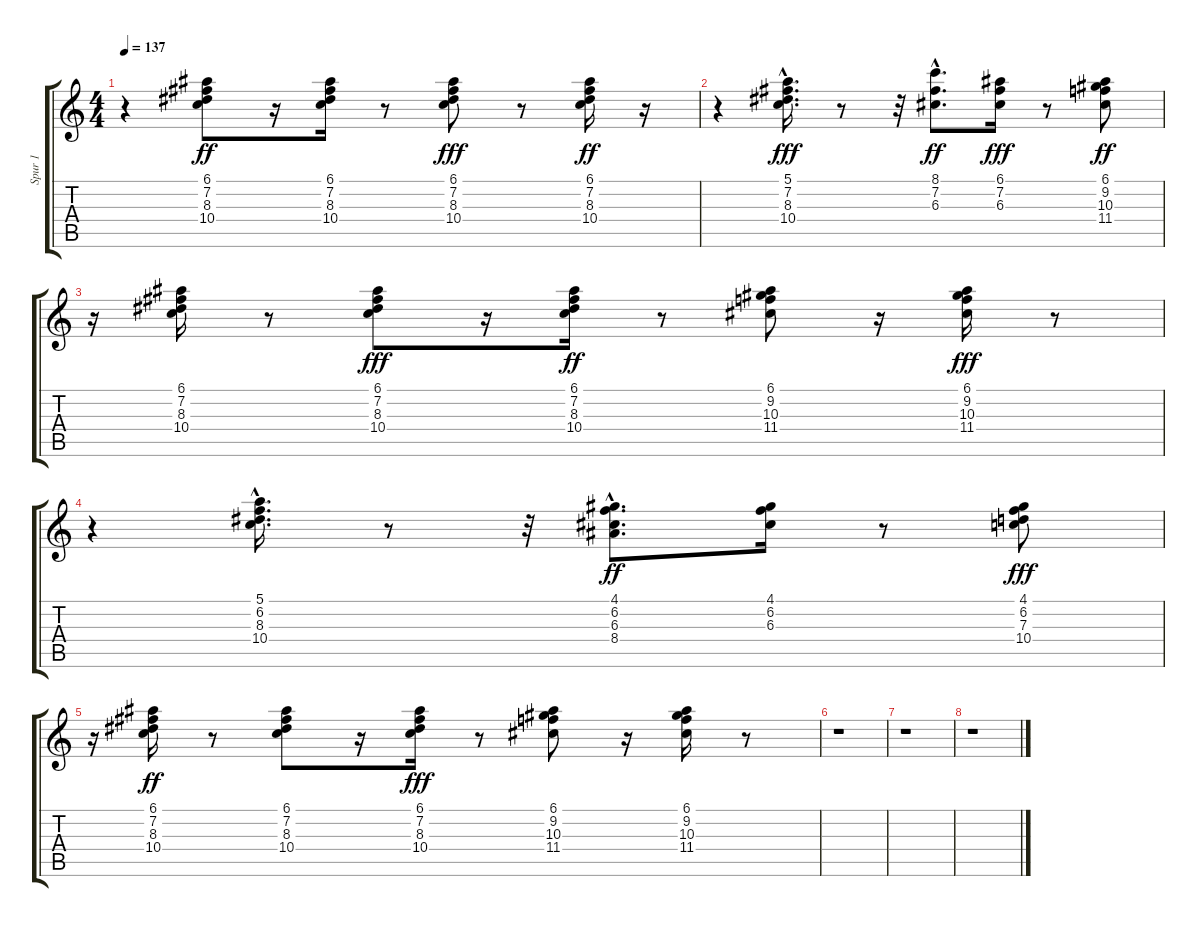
\track ("Spur 1" "Spur 1") {instrument electricguitarclean}
\staff {score tabs}
\tuning (E4 B3 G3 D3 A2 E2) {hide}
\ts (4 4)
\tempo 137
\clef g2
\ks c
r.4{dy ff} (6.1 7.2 8.3 10.4).8 r.16 (6.1 7.2 8.3 10.4).16 r.8 (6.1 7.2 8.3 10.4).8{dy fff} r.8 (6.1 7.2 8.3 10.4).16{dy ff} r.16 |
r.4 (5.1{hac} 7.2{hac} 8.3{hac} 10.4{hac}).16{d dy fff} r.8 r.32 (8.1{hac} 7.2{hac} 6.3{hac}).8{d dy ff} (6.1 7.2 6.3).16{dy fff} r.8 (6.1 9.2 10.3 11.4).8{dy ff} |
r.16 (6.1 7.2 8.3 10.4).16 r.8 (6.1 7.2 8.3 10.4).8{dy fff} r.16 (6.1 7.2 8.3 10.4).16{dy ff} r.8 (6.1 9.2 10.3 11.4).8 r.16 (6.1 9.2 10.3 11.4).16{dy fff} r.8 |
r.4 (5.1{hac} 6.2{hac} 8.3{hac} 10.4{hac}).16{d} r.8 r.32 (4.1{hac} 6.2{hac} 6.3{hac} 8.4{hac}).8{d dy ff} (4.1 6.2 6.3).16 r.8 (4.1 6.2 7.3 10.4).8{dy fff} |
r.16 (6.1 7.2 8.3 10.4).16{dy ff} r.8 (6.1 7.2 8.3 10.4).8 r.16 (6.1 7.2 8.3 10.4).16{dy fff} r.8 (6.1 9.2 10.3 11.4).8 r.16 (6.1 9.2 10.3 11.4).16 r.8 |
r.1 |
r.1 |
r.1
